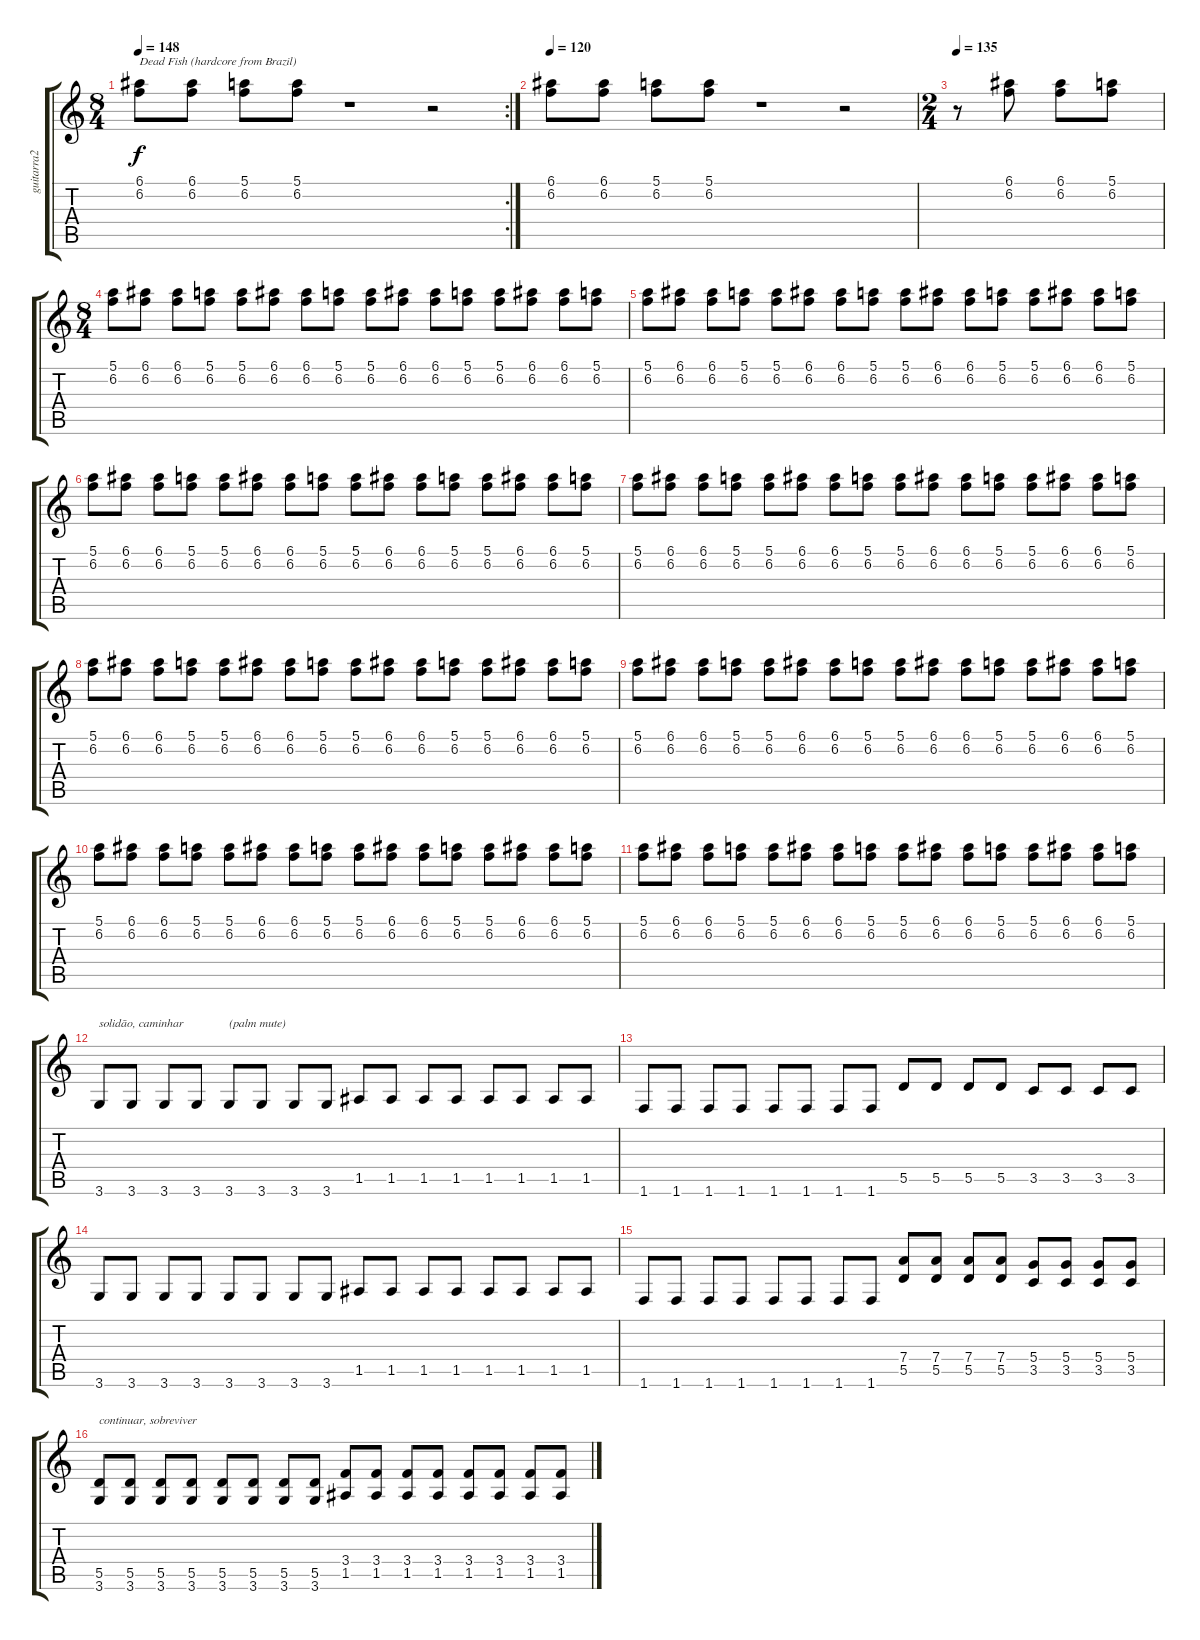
\track ("guitarra2" "guitarra2") {instrument distortionguitar}
\staff {score tabs}
\tuning (E4 B3 G3 D3 A2 E2) {hide}
\rc 2
\ts (8 4)
\tempo 148
\tempo 120
\tempo 148
\clef g2
\ks c
(6.1 6.2).8{txt "Dead Fish (hardcore from Brazil)" dy f instrument distortionguitar} (6.1 6.2).8 (5.1 6.2).8 (5.1 6.2).8 r.1 r.2 |
\tempo 120
(6.1 6.2).8 (6.1 6.2).8 (5.1 6.2).8 (5.1 6.2).8 r.1 r.2 |
\ts (2 4)
\tempo 135
r.8 (6.1 6.2).8 (6.1 6.2).8 (5.1 6.2).8 |
\ts (8 4)
(5.1 6.2).8 (6.1 6.2).8 (6.1 6.2).8 (5.1 6.2).8 (5.1 6.2).8 (6.1 6.2).8 (6.1 6.2).8 (5.1 6.2).8 (5.1 6.2).8 (6.1 6.2).8 (6.1 6.2).8 (5.1 6.2).8 (5.1 6.2).8 (6.1 6.2).8 (6.1 6.2).8 (5.1 6.2).8 |
(5.1 6.2).8 (6.1 6.2).8 (6.1 6.2).8 (5.1 6.2).8 (5.1 6.2).8 (6.1 6.2).8 (6.1 6.2).8 (5.1 6.2).8 (5.1 6.2).8 (6.1 6.2).8 (6.1 6.2).8 (5.1 6.2).8 (5.1 6.2).8 (6.1 6.2).8 (6.1 6.2).8 (5.1 6.2).8 |
(5.1 6.2).8 (6.1 6.2).8 (6.1 6.2).8 (5.1 6.2).8 (5.1 6.2).8 (6.1 6.2).8 (6.1 6.2).8 (5.1 6.2).8 (5.1 6.2).8 (6.1 6.2).8 (6.1 6.2).8 (5.1 6.2).8 (5.1 6.2).8 (6.1 6.2).8 (6.1 6.2).8 (5.1 6.2).8 |
(5.1 6.2).8 (6.1 6.2).8 (6.1 6.2).8 (5.1 6.2).8 (5.1 6.2).8 (6.1 6.2).8 (6.1 6.2).8 (5.1 6.2).8 (5.1 6.2).8 (6.1 6.2).8 (6.1 6.2).8 (5.1 6.2).8 (5.1 6.2).8 (6.1 6.2).8 (6.1 6.2).8 (5.1 6.2).8 |
(5.1 6.2).8 (6.1 6.2).8 (6.1 6.2).8 (5.1 6.2).8 (5.1 6.2).8 (6.1 6.2).8 (6.1 6.2).8 (5.1 6.2).8 (5.1 6.2).8 (6.1 6.2).8 (6.1 6.2).8 (5.1 6.2).8 (5.1 6.2).8 (6.1 6.2).8 (6.1 6.2).8 (5.1 6.2).8 |
(5.1 6.2).8 (6.1 6.2).8 (6.1 6.2).8 (5.1 6.2).8 (5.1 6.2).8 (6.1 6.2).8 (6.1 6.2).8 (5.1 6.2).8 (5.1 6.2).8 (6.1 6.2).8 (6.1 6.2).8 (5.1 6.2).8 (5.1 6.2).8 (6.1 6.2).8 (6.1 6.2).8 (5.1 6.2).8 |
(5.1 6.2).8 (6.1 6.2).8 (6.1 6.2).8 (5.1 6.2).8 (5.1 6.2).8 (6.1 6.2).8 (6.1 6.2).8 (5.1 6.2).8 (5.1 6.2).8 (6.1 6.2).8 (6.1 6.2).8 (5.1 6.2).8 (5.1 6.2).8 (6.1 6.2).8 (6.1 6.2).8 (5.1 6.2).8 |
(5.1 6.2).8 (6.1 6.2).8 (6.1 6.2).8 (5.1 6.2).8 (5.1 6.2).8 (6.1 6.2).8 (6.1 6.2).8 (5.1 6.2).8 (5.1 6.2).8 (6.1 6.2).8 (6.1 6.2).8 (5.1 6.2).8 (5.1 6.2).8 (6.1 6.2).8 (6.1 6.2).8 (5.1 6.2).8 |
3.6.8{txt "solidão, caminhar"} 3.6.8 3.6.8 3.6.8 3.6.8{txt "(palm mute)"} 3.6.8 3.6.8 3.6.8 1.5.8 1.5.8 1.5.8 1.5.8 1.5.8 1.5.8 1.5.8 1.5.8 |
1.6.8 1.6.8 1.6.8 1.6.8 1.6.8 1.6.8 1.6.8 1.6.8 5.5.8 5.5.8 5.5.8 5.5.8 3.5.8 3.5.8 3.5.8 3.5.8 |
3.6.8 3.6.8 3.6.8 3.6.8 3.6.8 3.6.8 3.6.8 3.6.8 1.5.8 1.5.8 1.5.8 1.5.8 1.5.8 1.5.8 1.5.8 1.5.8 |
1.6.8 1.6.8 1.6.8 1.6.8 1.6.8 1.6.8 1.6.8 1.6.8 (7.4 5.5).8 (7.4 5.5).8 (7.4 5.5).8 (7.4 5.5).8 (5.4 3.5).8 (5.4 3.5).8 (5.4 3.5).8 (5.4 3.5).8 |
(5.5 3.6).8{txt "continuar, sobreviver"} (5.5 3.6).8 (5.5 3.6).8 (5.5 3.6).8 (5.5 3.6).8 (5.5 3.6).8 (5.5 3.6).8 (5.5 3.6).8 (3.4 1.5).8 (3.4 1.5).8 (3.4 1.5).8 (3.4 1.5).8 (3.4 1.5).8 (3.4 1.5).8 (3.4 1.5).8 (3.4 1.5).8
